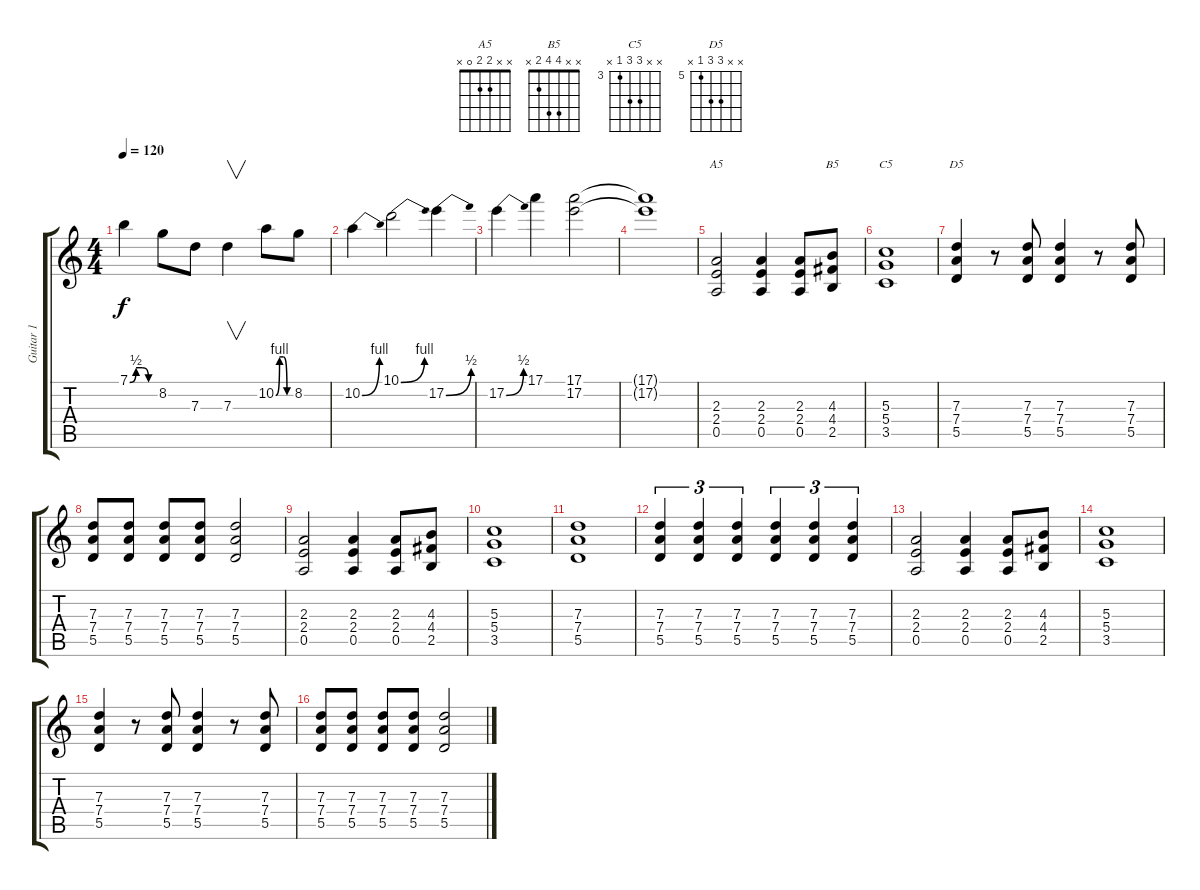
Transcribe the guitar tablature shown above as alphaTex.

\track ("Guitar 1" "Guitar 1") {instrument distortionguitar}
\staff {score tabs}
\tuning (E4 B3 G3 D3 A2 E2) {hide}
\chord ("A5" x x 2 2 0 x)
\chord ("B5" x x 4 4 2 x)
\chord ("C5" x x 5 5 3 x) {firstfret 3}
\chord ("D5" x x 7 7 5 x) {firstfret 5}
\ts (4 4)
\tempo 120
\clef g2
\ks c
7.1{be (custom 0 0 15 2 30 2 45 0 60 0)}.4{dy f} 8.2.8 7.3.8 7.3.4{v} 10.2{be (custom 0 0 15 4 30 4 45 0 60 0)}.8 8.2.8 |
10.2{be (bend 0 0 60 4)}.4 10.1{be (bend 0 0 60 4)}.2 17.2{be (bend 0 0 60 2)}.4 |
17.2{be (bend 0 0 60 2)}.4 17.1.4 (17.1 17.2).2 |
(17.1{t} 17.2{t}).1 |
(2.3 2.4 0.5).2{ch "A5"} (2.3 2.4 0.5).4 (2.3 2.4 0.5).8 (4.3 4.4 2.5).8{ch "B5"} |
(5.3 5.4 3.5).1{ch "C5"} |
(7.3 7.4 5.5).4{ch "D5"} r.8 (7.3 7.4 5.5).8 (7.3 7.4 5.5).4 r.8 (7.3 7.4 5.5).8 |
(7.3 7.4 5.5).8 (7.3 7.4 5.5).8 (7.3 7.4 5.5).8 (7.3 7.4 5.5).8 (7.3 7.4 5.5).2 |
(2.3 2.4 0.5).2 (2.3 2.4 0.5).4 (2.3 2.4 0.5).8 (4.3 4.4 2.5).8 |
(5.3 5.4 3.5).1 |
(7.3 7.4 5.5).1 |
(7.3 7.4 5.5).4{tu (3 2)} (7.3 7.4 5.5).4{tu (3 2)} (7.3 7.4 5.5).4{tu (3 2)} (7.3 7.4 5.5).4{tu (3 2)} (7.3 7.4 5.5).4{tu (3 2)} (7.3 7.4 5.5).4{tu (3 2)} |
(2.3 2.4 0.5).2 (2.3 2.4 0.5).4 (2.3 2.4 0.5).8 (4.3 4.4 2.5).8 |
(5.3 5.4 3.5).1 |
(7.3 7.4 5.5).4 r.8 (7.3 7.4 5.5).8 (7.3 7.4 5.5).4 r.8 (7.3 7.4 5.5).8 |
(7.3 7.4 5.5).8 (7.3 7.4 5.5).8 (7.3 7.4 5.5).8 (7.3 7.4 5.5).8 (7.3 7.4 5.5).2
